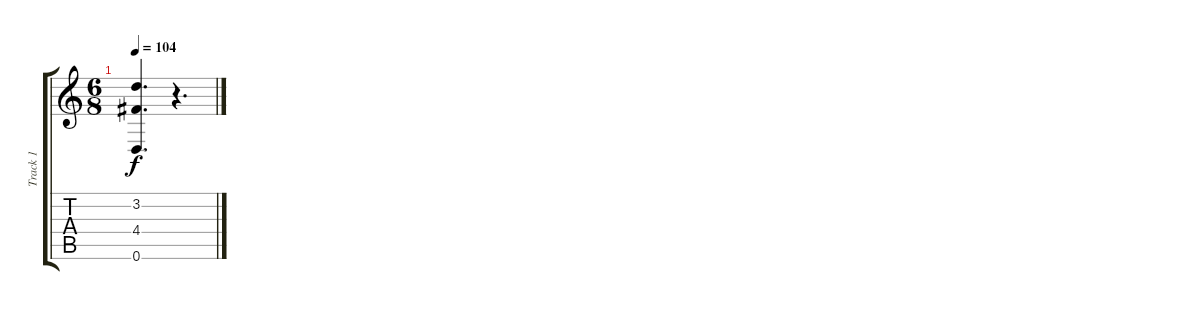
\track ("Track 1" "Track 1") {instrument acousticguitarnylon}
\staff {score tabs}
\tuning (E4 B3 G3 D3 A2 D2) {hide}
\ts (6 8)
\tempo 104
\clef g2
\ks c
(3.2 4.4 0.6).4{d dy f} r.4{d}
